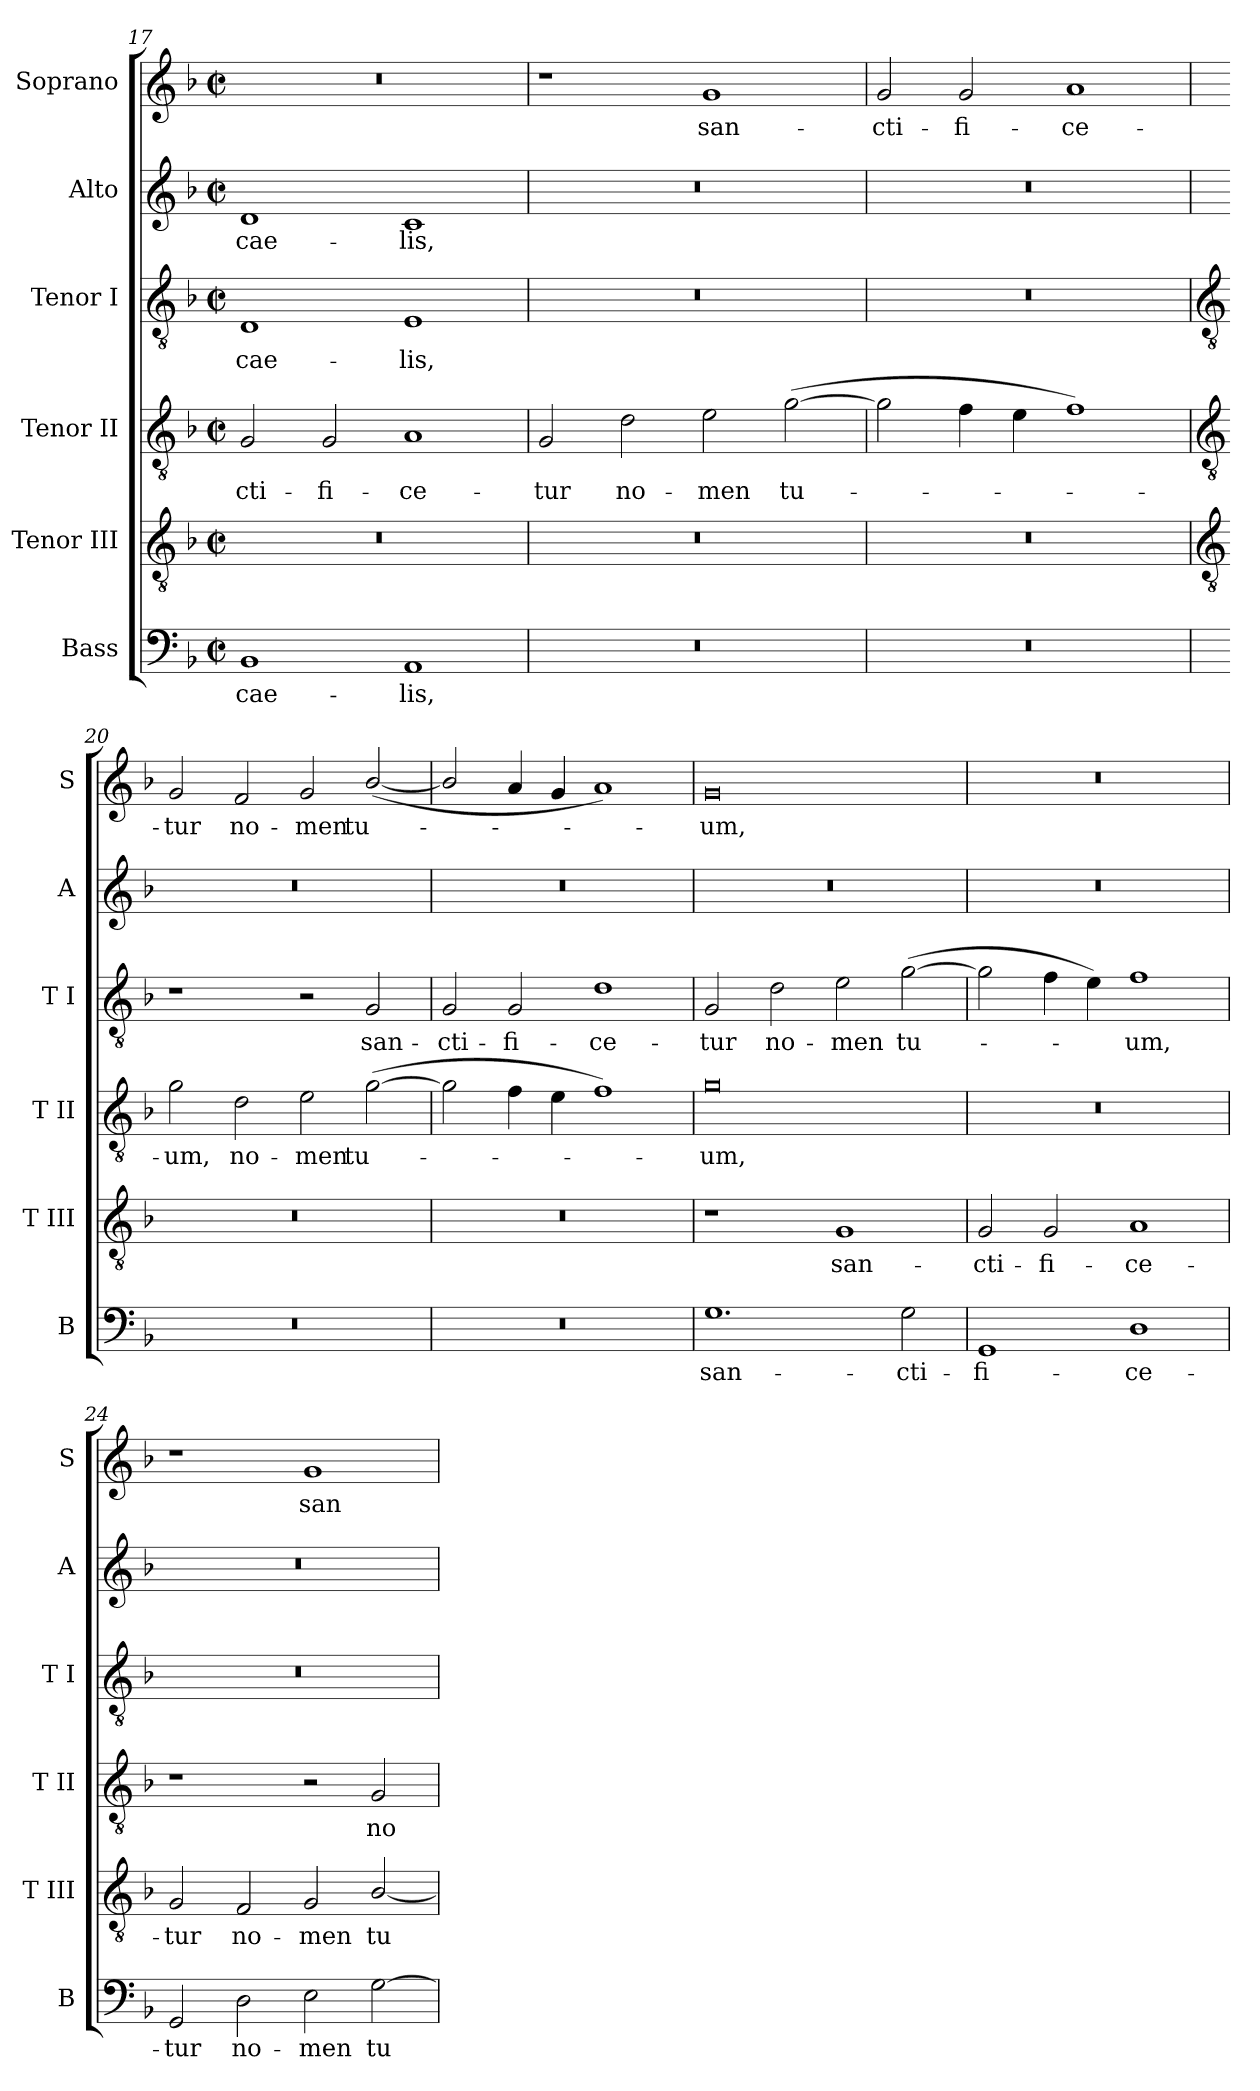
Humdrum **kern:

**kern	**text	**kern	**text	**kern	**text	**kern	**text	**kern	**text	**kern	**text
*part6	*part6	*part5	*part5	*part4	*part4	*part3	*part3	*part2	*part2	*part1	*part1
*staff6	*staff6	*staff5	*staff5	*staff4	*staff4	*staff3	*staff3	*staff2	*staff2	*staff1	*staff1
*I"Bass	*	*I"Tenor III	*	*I"Tenor II	*	*I"Tenor I	*	*I"Alto	*	*I"Soprano	*
*I'B	*	*I'T III	*	*I'T II	*	*I'T I	*	*I'A	*	*I'S	*
*clefF4	*	*clefGv2	*	*clefGv2	*	*clefGv2	*	*clefG2	*	*clefG2	*
*k[b-]	*	*k[b-]	*	*k[b-]	*	*k[b-]	*	*k[b-]	*	*k[b-]	*
*F:	*	*F:	*	*F:	*	*F:	*	*F:	*	*F:	*
*M4/2	*	*M4/2	*	*M4/2	*	*M4/2	*	*M4/2	*	*M4/2	*
*met(c|)	*	*met(c|)	*	*met(c|)	*	*met(c|)	*	*met(c|)	*	*met(c|)	*
=17	=17	=17	=17	=17	=17	=17	=17	=17	=17	=17	=17
!	!LO:LY:b	!	!	!	!LO:LY:b	!	!LO:LY:b	!	!LO:LY:b	!	!
1BB-	cae-	0r	.	2G	-cti-	1D	cae-	1d	cae-	0r	.
!	!	!	!	!	!LO:LY:b	!	!	!	!	!	!
.	.	.	.	2G	-fi-	.	.	.	.	.	.
!	!LO:LY:b	!	!	!	!LO:LY:b	!	!LO:LY:b	!	!LO:LY:b	!	!
1AA	-lis,	.	.	1A	-ce-	1E	-lis,	1c	-lis,	.	.
=18	=18	=18	=18	=18	=18	=18	=18	=18	=18	=18	=18
!	!	!	!	!	!LO:LY:b	!	!	!	!	!	!
0r	.	0r	.	2G	-tur	0r	.	0r	.	1r	.
!	!	!	!	!	!LO:LY:b	!	!	!	!	!	!
.	.	.	.	2d	no-	.	.	.	.	.	.
!	!	!	!	!	!LO:LY:b	!	!	!	!	!	!LO:LY:b
.	.	.	.	2e	-men	.	.	.	.	1g	san-
!	!	!	!	!	!LO:LY:b	!	!	!	!	!	!
.	.	.	.	(>[2g	tu-	.	.	.	.	.	.
=19	=19	=19	=19	=19	=19	=19	=19	=19	=19	=19	=19
!	!	!	!	!	!	!	!	!	!	!	!LO:LY:b
0r	.	0r	.	2g]	.	0r	.	0r	.	2g	-cti-
!	!	!	!	!	!	!	!	!	!	!	!LO:LY:b
.	.	.	.	4f	.	.	.	.	.	2g	-fi-
.	.	.	.	4e	.	.	.	.	.	.	.
!	!	!	!	!	!	!	!	!	!	!	!LO:LY:b
.	.	.	.	1f)	.	.	.	.	.	1a	-ce-
!!LO:LB:g=z
=20	=20	=20	=20	=20	=20	=20	=20	=20	=20	=20	=20
*	*	*clefGv2	*	*clefGv2	*	*clefGv2	*	*	*	*	*
!	!	!	!	!	!LO:LY:b	!	!	!	!	!	!LO:LY:b
0r	.	0r	.	2g	um,	1r	.	0r	.	2g	-tur
!	!	!	!	!	!LO:LY:b	!	!	!	!	!	!LO:LY:b
.	.	.	.	2d	no-	.	.	.	.	2f	no-
!	!	!	!	!	!LO:LY:b	!	!	!	!	!	!LO:LY:b
.	.	.	.	2e	-men	2r	.	.	.	2g	-men
!	!	!	!	!	!LO:LY:b	!	!LO:LY:b	!	!	!	!LO:LY:b
.	.	.	.	(>[2g	tu-	2G	san-	.	.	(<[2b-/	tu-
=21	=21	=21	=21	=21	=21	=21	=21	=21	=21	=21	=21
!	!	!	!	!	!	!	!LO:LY:b	!	!	!	!
0r	.	0r	.	2g]	.	2G	-cti-	0r	.	2b-/]	.
!	!	!	!	!	!	!	!LO:LY:b	!	!	!	!
.	.	.	.	4f	.	2G	-fi-	.	.	4a	.
.	.	.	.	4e	.	.	.	.	.	4g	.
!	!	!	!	!	!	!	!LO:LY:b	!	!	!	!
.	.	.	.	1f)	.	1d	-ce-	.	.	1a)	.
=22	=22	=22	=22	=22	=22	=22	=22	=22	=22	=22	=22
!	!LO:LY:b	!	!	!	!LO:LY:b	!	!LO:LY:b	!	!	!	!LO:LY:b
1.G	san-	1r	.	0g	um,	2G	-tur	0r	.	0g	um,
!	!	!	!	!	!	!	!LO:LY:b	!	!	!	!
.	.	.	.	.	.	2d	no-	.	.	.	.
!	!	!	!LO:LY:b	!	!	!	!LO:LY:b	!	!	!	!
.	.	1G	san-	.	.	2e	-men	.	.	.	.
!	!LO:LY:b	!	!	!	!	!	!LO:LY:b	!	!	!	!
2G	-cti-	.	.	.	.	(>[2g	tu-	.	.	.	.
=23	=23	=23	=23	=23	=23	=23	=23	=23	=23	=23	=23
!	!LO:LY:b	!	!LO:LY:b	!	!	!	!	!	!	!	!
1GG	-fi-	2G	-cti-	0r	.	2g]	.	0r	.	0r	.
!	!	!	!LO:LY:b	!	!	!	!	!	!	!	!
.	.	2G	-fi-	.	.	4f	.	.	.	.	.
.	.	.	.	.	.	4e)	.	.	.	.	.
!	!LO:LY:b	!	!LO:LY:b	!	!	!	!LO:LY:b	!	!	!	!
1D	-ce-	1A	-ce-	.	.	1f	um,	.	.	.	.
=24	=24	=24	=24	=24	=24	=24	=24	=24	=24	=24	=24
!	!LO:LY:b	!	!LO:LY:b	!	!	!	!	!	!	!	!
2GG	-tur	2G	-tur	1r	.	0r	.	0r	.	1r	.
!	!LO:LY:b	!	!LO:LY:b	!	!	!	!	!	!	!	!
2D	no-	2F	no-	.	.	.	.	.	.	.	.
!	!LO:LY:b	!	!LO:LY:b	!	!	!	!	!	!	!	!LO:LY:b
2E	-men	2G	-men	2r	.	.	.	.	.	1g	san-
!	!LO:LY:b	!	!LO:LY:b	!	!LO:LY:b	!	!	!	!	!	!
[2G	tu-	[2B-/	tu-	2G	no-	.	.	.	.	.	.
=	=	=	=	=	=	=	=	=	=	=	=
*-	*-	*-	*-	*-	*-	*-	*-	*-	*-	*-	*-
